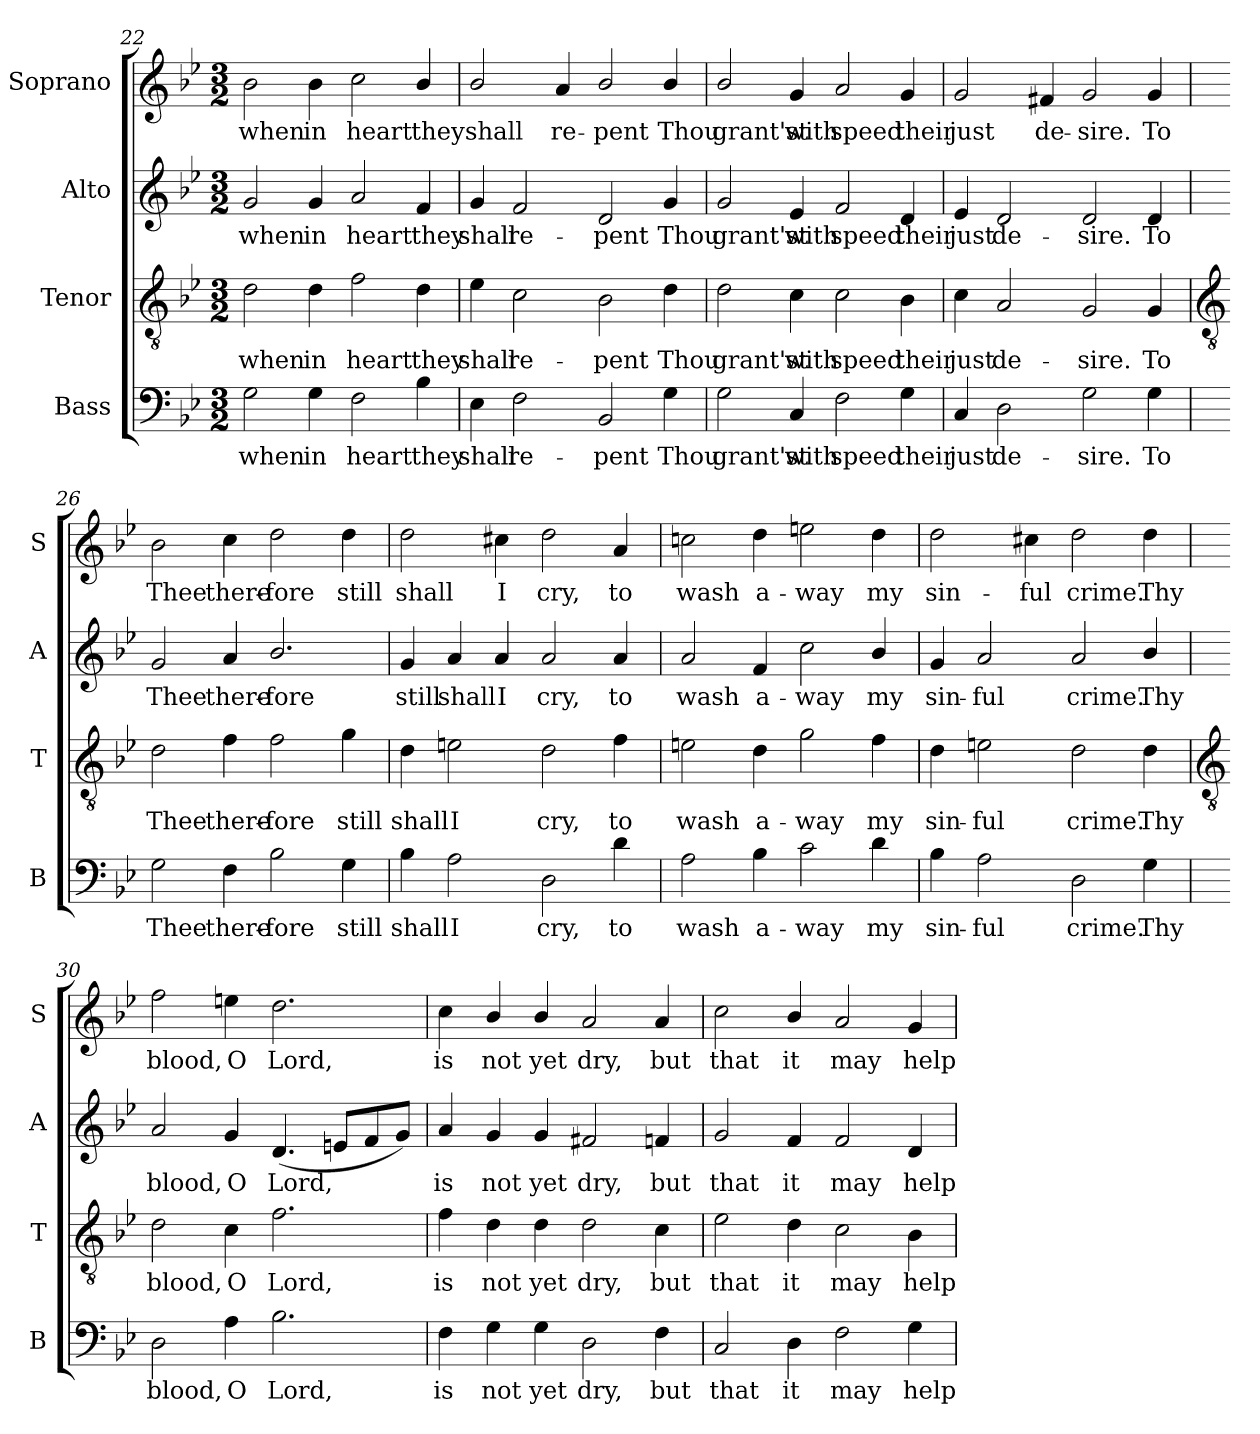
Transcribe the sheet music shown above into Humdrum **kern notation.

**kern	**text	**kern	**text	**kern	**text	**kern	**text
*part4	*part4	*part3	*part3	*part2	*part2	*part1	*part1
*staff4	*staff4	*staff3	*staff3	*staff2	*staff2	*staff1	*staff1
*I"Bass	*	*I"Tenor	*	*I"Alto	*	*I"Soprano	*
*I'B	*	*I'T	*	*I'A	*	*I'S	*
!!LO:LB:g=z
*clefF4	*	*clefGv2	*	*clefG2	*	*clefG2	*
*k[b-e-]	*	*k[b-e-]	*	*k[b-e-]	*	*k[b-e-]	*
*B-:	*	*B-:	*	*B-:	*	*B-:	*
*M3/2	*	*M3/2	*	*M3/2	*	*M3/2	*
=22	=22	=22	=22	=22	=22	=22	=22
!	!LO:LY:b	!	!LO:LY:b	!	!LO:LY:b	!	!LO:LY:b
2G	when	2d	when	2g	when	2b-	when
!	!LO:LY:b	!	!LO:LY:b	!	!LO:LY:b	!	!LO:LY:b
4G	in	4d	in	4g	in	4b-	in
!	!LO:LY:b	!	!LO:LY:b	!	!LO:LY:b	!	!LO:LY:b
2F	heart	2f	heart	2a	heart	2cc	heart
!	!LO:LY:b	!	!LO:LY:b	!	!LO:LY:b	!	!LO:LY:b
4B-	they	4d	they	4f	they	4b-/	they
=23	=23	=23	=23	=23	=23	=23	=23
!	!LO:LY:b	!	!LO:LY:b	!	!LO:LY:b	!	!LO:LY:b
4E-	shall	4e-	shall	4g	shall	2b-/	shall
!	!LO:LY:b	!	!LO:LY:b	!	!LO:LY:b	!	!
2F	re-	2c	re-	2f	re-	.	.
!	!	!	!	!	!	!	!LO:LY:b
.	.	.	.	.	.	4a	re-
!	!LO:LY:b	!	!LO:LY:b	!	!LO:LY:b	!	!LO:LY:b
2BB-	-pent	2B-	-pent	2d	-pent	2b-/	-pent
!	!LO:LY:b	!	!LO:LY:b	!	!LO:LY:b	!	!LO:LY:b
4G	Thou	4d	Thou	4g	Thou	4b-/	Thou
=24	=24	=24	=24	=24	=24	=24	=24
!	!LO:LY:b	!	!LO:LY:b	!	!LO:LY:b	!	!LO:LY:b
2G	grant'st	2d	grant'st	2g	grant'st	2b-/	grant'st
!	!LO:LY:b	!	!LO:LY:b	!	!LO:LY:b	!	!LO:LY:b
4C	with	4c	with	4e-	with	4g	with
!	!LO:LY:b	!	!LO:LY:b	!	!LO:LY:b	!	!LO:LY:b
2F	speed	2c	speed	2f	speed	2a	speed
!	!LO:LY:b	!	!LO:LY:b	!	!LO:LY:b	!	!LO:LY:b
4G	their	4B-	their	4d	their	4g	their
=25	=25	=25	=25	=25	=25	=25	=25
!	!LO:LY:b	!	!LO:LY:b	!	!LO:LY:b	!	!LO:LY:b
4C	just	4c	just	4e-	just	2g	just
!	!LO:LY:b	!	!LO:LY:b	!	!LO:LY:b	!	!
2D	de-	2A	de-	2d	de-	.	.
!	!	!	!	!	!	!	!LO:LY:b
.	.	.	.	.	.	4f#X	de-
!	!LO:LY:b	!	!LO:LY:b	!	!LO:LY:b	!	!LO:LY:b
2G	-sire.	2G	-sire.	2d	-sire.	2g	-sire.
!	!LO:LY:b	!	!LO:LY:b	!	!LO:LY:b	!	!LO:LY:b
4G	To	4G	To	4d	To	4g	To
!!LO:LB:g=z
=26	=26	=26	=26	=26	=26	=26	=26
*	*	*clefGv2	*	*	*	*	*
!	!LO:LY:b	!	!LO:LY:b	!	!LO:LY:b	!	!LO:LY:b
2G	Thee	2d	Thee	2g	Thee	2b-	Thee
!	!LO:LY:b	!	!LO:LY:b	!	!LO:LY:b	!	!LO:LY:b
4F	there-	4f	there-	4a	there-	4cc	there-
!	!LO:LY:b	!	!LO:LY:b	!	!LO:LY:b	!	!LO:LY:b
2B-	-fore	2f	-fore	2.b-/	-fore	2dd	-fore
!	!LO:LY:b	!	!LO:LY:b	!	!	!	!LO:LY:b
4G	still	4g	still	.	.	4dd	still
=27	=27	=27	=27	=27	=27	=27	=27
!	!LO:LY:b	!	!LO:LY:b	!	!LO:LY:b	!	!LO:LY:b
4B-	shall	4d	shall	4g	still	2dd	shall
!	!LO:LY:b	!	!LO:LY:b	!	!LO:LY:b	!	!
2A	I	2en	I	4a	shall	.	.
!	!	!	!	!	!LO:LY:b	!	!LO:LY:b
.	.	.	.	4a	I	4cc#X	I
!	!LO:LY:b	!	!LO:LY:b	!	!LO:LY:b	!	!LO:LY:b
2D	cry,	2d	cry,	2a	cry,	2dd	cry,
!	!LO:LY:b	!	!LO:LY:b	!	!LO:LY:b	!	!LO:LY:b
4d	to	4f	to	4a	to	4a	to
=28	=28	=28	=28	=28	=28	=28	=28
!	!LO:LY:b	!	!LO:LY:b	!	!LO:LY:b	!	!LO:LY:b
2A	wash	2en	wash	2a	wash	2ccn	wash
!	!LO:LY:b	!	!LO:LY:b	!	!LO:LY:b	!	!LO:LY:b
4B-	a-	4d	a-	4f	a-	4dd	a-
!	!LO:LY:b	!	!LO:LY:b	!	!LO:LY:b	!	!LO:LY:b
2c	-way	2g	-way	2cc	-way	2een	-way
!	!LO:LY:b	!	!LO:LY:b	!	!LO:LY:b	!	!LO:LY:b
4d	my	4f	my	4b-/	my	4dd	my
=29	=29	=29	=29	=29	=29	=29	=29
!	!LO:LY:b	!	!LO:LY:b	!	!LO:LY:b	!	!LO:LY:b
4B-	sin-	4d	sin-	4g	sin-	2dd	sin-
!	!LO:LY:b	!	!LO:LY:b	!	!LO:LY:b	!	!
2A	-ful	2en	-ful	2a	-ful	.	.
!	!	!	!	!	!	!	!LO:LY:b
.	.	.	.	.	.	4cc#X	-ful
!	!LO:LY:b	!	!LO:LY:b	!	!LO:LY:b	!	!LO:LY:b
2D	crime.	2d	crime.	2a	crime.	2dd	crime.
!	!LO:LY:b	!	!LO:LY:b	!	!LO:LY:b	!	!LO:LY:b
4G	Thy	4d	Thy	4b-/	Thy	4dd	Thy
!!LO:LB:g=z
=30	=30	=30	=30	=30	=30	=30	=30
*	*	*clefGv2	*	*	*	*	*
!	!LO:LY:b	!	!LO:LY:b	!	!LO:LY:b	!	!LO:LY:b
2D	blood,	2d	blood,	2a	blood,	2ff	blood,
!	!LO:LY:b	!	!LO:LY:b	!	!LO:LY:b	!	!LO:LY:b
4A	O	4c	O	4g	O	4een	O
!	!LO:LY:b	!	!LO:LY:b	!	!LO:LY:b	!	!LO:LY:b
2.B-	Lord,	2.f	Lord,	(<4.d	Lord,	2.dd	Lord,
.	.	.	.	8enL	.	.	.
.	.	.	.	8f	.	.	.
.	.	.	.	8gJ)	.	.	.
=31	=31	=31	=31	=31	=31	=31	=31
!	!LO:LY:b	!	!LO:LY:b	!	!LO:LY:b	!	!LO:LY:b
4F	is	4f	is	4a	is	4cc	is
!	!LO:LY:b	!	!LO:LY:b	!	!LO:LY:b	!	!LO:LY:b
4G	not	4d	not	4g	not	4b-/	not
!	!LO:LY:b	!	!LO:LY:b	!	!LO:LY:b	!	!LO:LY:b
4G	yet	4d	yet	4g	yet	4b-/	yet
!	!LO:LY:b	!	!LO:LY:b	!	!LO:LY:b	!	!LO:LY:b
2D	dry,	2d	dry,	2f#X	dry,	2a	dry,
!	!LO:LY:b	!	!LO:LY:b	!	!LO:LY:b	!	!LO:LY:b
4F	but	4c	but	4fn	but	4a	but
=32	=32	=32	=32	=32	=32	=32	=32
!	!LO:LY:b	!	!LO:LY:b	!	!LO:LY:b	!	!LO:LY:b
2C	that	2e-	that	2g	that	2cc	that
!	!LO:LY:b	!	!LO:LY:b	!	!LO:LY:b	!	!LO:LY:b
4D	it	4d	it	4f	it	4b-/	it
!	!LO:LY:b	!	!LO:LY:b	!	!LO:LY:b	!	!LO:LY:b
2F	may	2c	may	2f	may	2a	may
!	!LO:LY:b	!	!LO:LY:b	!	!LO:LY:b	!	!LO:LY:b
4G	help	4B-	help	4d	help	4g	help
=	=	=	=	=	=	=	=
*-	*-	*-	*-	*-	*-	*-	*-
